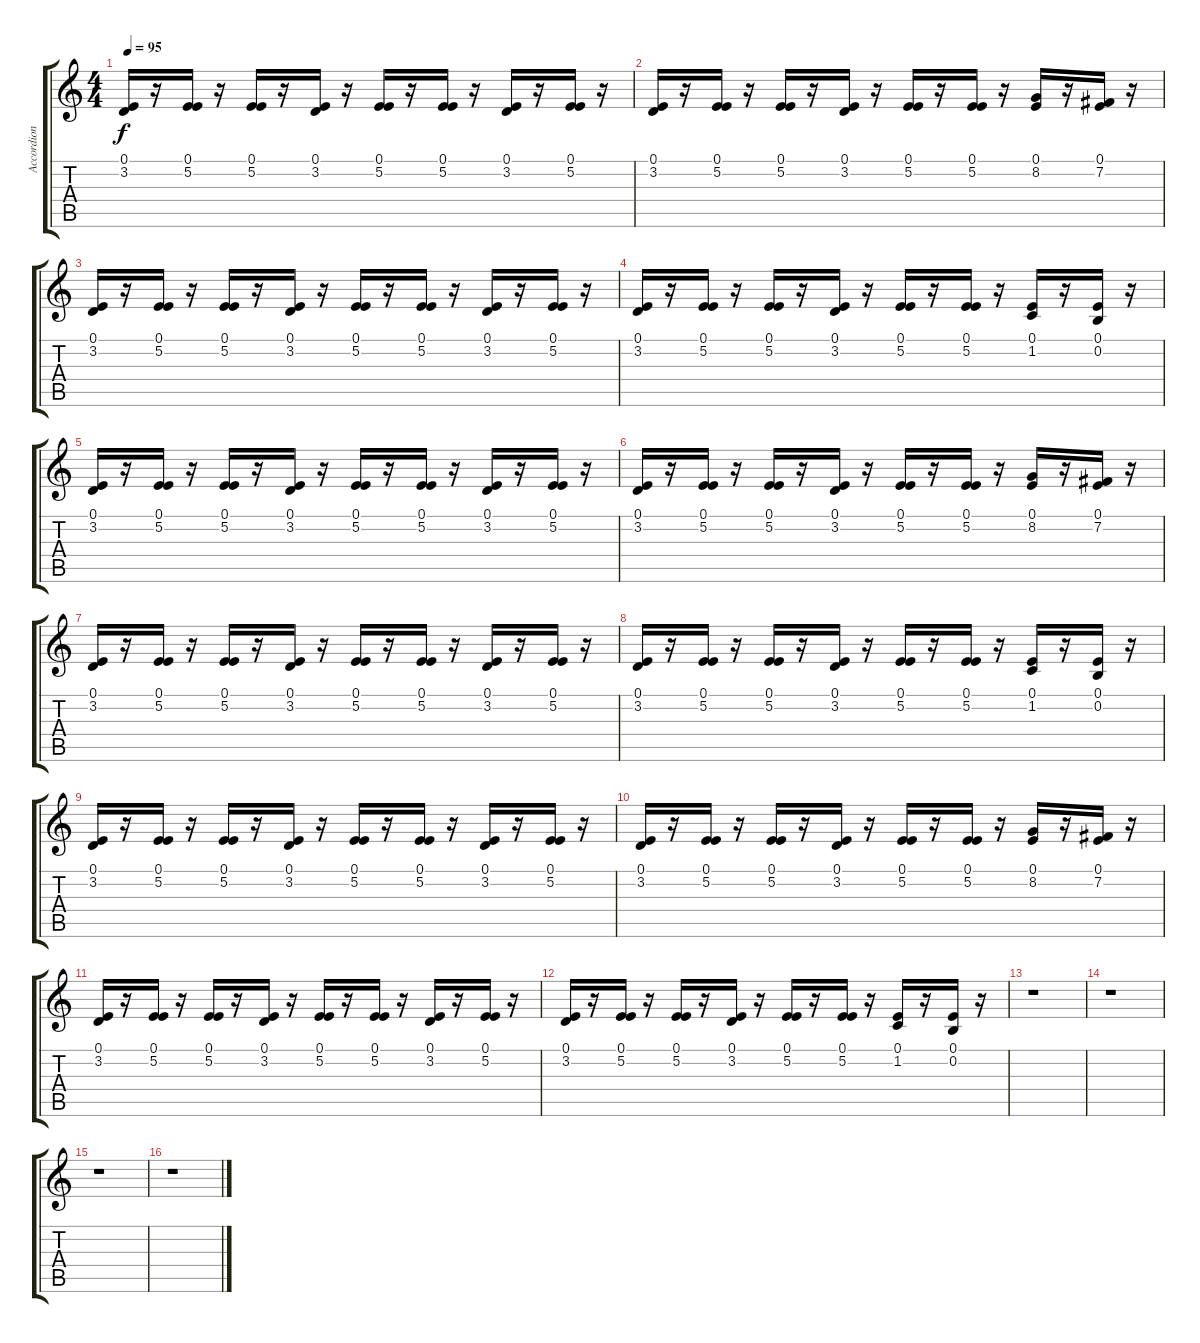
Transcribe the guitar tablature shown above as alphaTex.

\track ("Accordion" "Accordion") {instrument accordion}
\staff {score tabs}
\tuning (E4 B3 G3 D3 A2 E2) {hide}
\ts (4 4)
\tempo 95
\clef g2
\ks c
(0.1 3.2).16{dy f} r.16 (0.1 5.2).16 r.16 (0.1 5.2).16 r.16 (0.1 3.2).16 r.16 (0.1 5.2).16 r.16 (0.1 5.2).16 r.16 (0.1 3.2).16 r.16 (0.1 5.2).16 r.16 |
(0.1 3.2).16 r.16 (0.1 5.2).16 r.16 (0.1 5.2).16 r.16 (0.1 3.2).16 r.16 (0.1 5.2).16 r.16 (0.1 5.2).16 r.16 (0.1 8.2).16 r.16 (0.1 7.2).16 r.16 |
(0.1 3.2).16 r.16 (0.1 5.2).16 r.16 (0.1 5.2).16 r.16 (0.1 3.2).16 r.16 (0.1 5.2).16 r.16 (0.1 5.2).16 r.16 (0.1 3.2).16 r.16 (0.1 5.2).16 r.16 |
(0.1 3.2).16 r.16 (0.1 5.2).16 r.16 (0.1 5.2).16 r.16 (0.1 3.2).16 r.16 (0.1 5.2).16 r.16 (0.1 5.2).16 r.16 (0.1 1.2).16 r.16 (0.1 0.2).16 r.16 |
(0.1 3.2).16 r.16 (0.1 5.2).16 r.16 (0.1 5.2).16 r.16 (0.1 3.2).16 r.16 (0.1 5.2).16 r.16 (0.1 5.2).16 r.16 (0.1 3.2).16 r.16 (0.1 5.2).16 r.16 |
(0.1 3.2).16 r.16 (0.1 5.2).16 r.16 (0.1 5.2).16 r.16 (0.1 3.2).16 r.16 (0.1 5.2).16 r.16 (0.1 5.2).16 r.16 (0.1 8.2).16 r.16 (0.1 7.2).16 r.16 |
(0.1 3.2).16 r.16 (0.1 5.2).16 r.16 (0.1 5.2).16 r.16 (0.1 3.2).16 r.16 (0.1 5.2).16 r.16 (0.1 5.2).16 r.16 (0.1 3.2).16 r.16 (0.1 5.2).16 r.16 |
(0.1 3.2).16 r.16 (0.1 5.2).16 r.16 (0.1 5.2).16 r.16 (0.1 3.2).16 r.16 (0.1 5.2).16 r.16 (0.1 5.2).16 r.16 (0.1 1.2).16 r.16 (0.1 0.2).16 r.16 |
(0.1 3.2).16 r.16 (0.1 5.2).16 r.16 (0.1 5.2).16 r.16 (0.1 3.2).16 r.16 (0.1 5.2).16 r.16 (0.1 5.2).16 r.16 (0.1 3.2).16 r.16 (0.1 5.2).16 r.16 |
(0.1 3.2).16 r.16 (0.1 5.2).16 r.16 (0.1 5.2).16 r.16 (0.1 3.2).16 r.16 (0.1 5.2).16 r.16 (0.1 5.2).16 r.16 (0.1 8.2).16 r.16 (0.1 7.2).16 r.16 |
(0.1 3.2).16 r.16 (0.1 5.2).16 r.16 (0.1 5.2).16 r.16 (0.1 3.2).16 r.16 (0.1 5.2).16 r.16 (0.1 5.2).16 r.16 (0.1 3.2).16 r.16 (0.1 5.2).16 r.16 |
(0.1 3.2).16 r.16 (0.1 5.2).16 r.16 (0.1 5.2).16 r.16 (0.1 3.2).16 r.16 (0.1 5.2).16 r.16 (0.1 5.2).16 r.16 (0.1 1.2).16 r.16 (0.1 0.2).16 r.16 |
r.1 |
r.1 |
r.1 |
r.1
